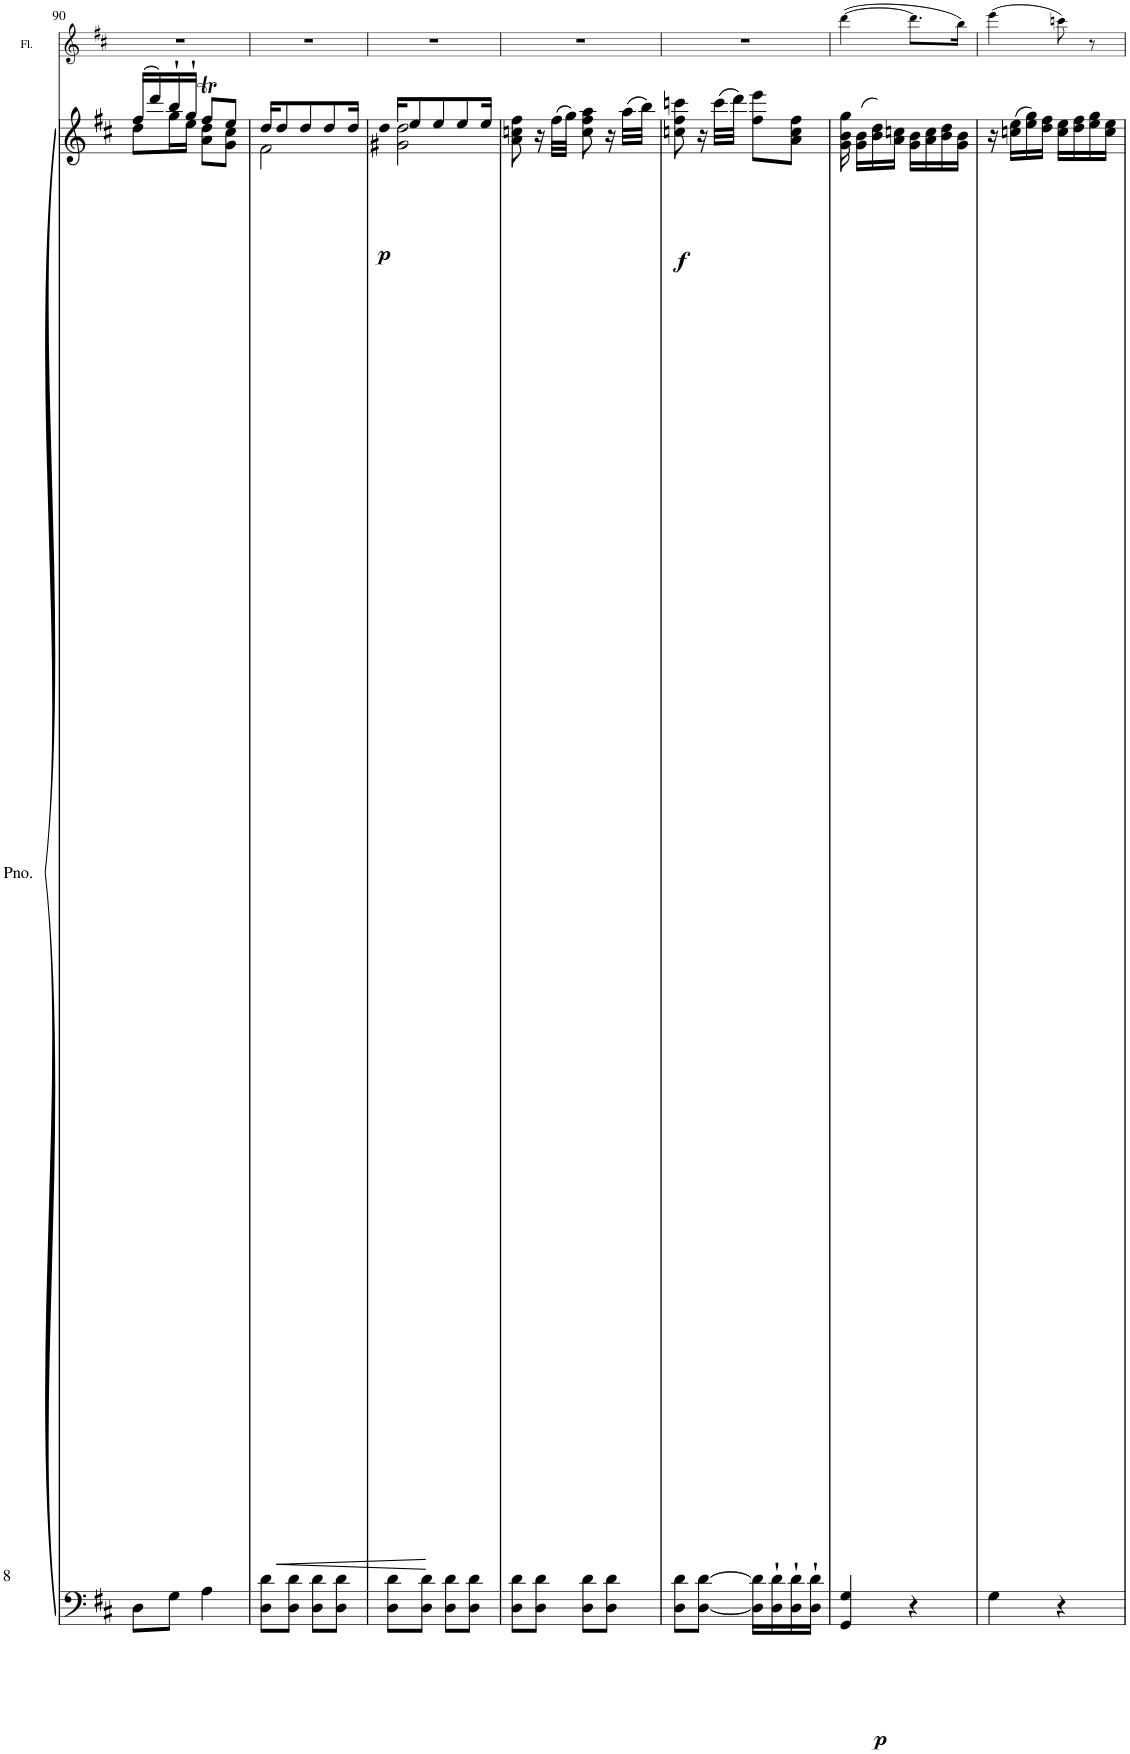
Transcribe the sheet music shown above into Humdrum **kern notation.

**kern	**kern	**dynam	**kern
*part2	*part2	*part2	*part1
*staff3	*staff2	*staff2/3	*staff1
*I"Piano	*	*	*I"Flute
*I'Pno.	*	*	*I'Fl.
!!LO:PB:g=z
*clefF4	*clefG2	*	*clefG2
*k[f#c#]	*k[f#c#]	*	*k[f#c#]
*M2/4	*M2/4	*	*M2/4
=90	=90	=90	=90
*	*^	*	*
8D\L	(16ff#/LL	8dd\L	.	2r
.	16ddd/)	.	.	.
8G\J	16bb`/	16gg\L	.	.
.	16gg`/JJ	16ee\JJ	.	.
4A\	8ff#t/L	8a\ 8dd\L	.	.
!	!	!	!LO:DY:b	!
.	8ee/J	8g\ 8cc#\J	p	.
=91	=91	=91	=91	=91
8D\ 8d\L	16dd/KL	2f#\	.	2r
!	!	!	!LO:HP:b	!
.	8dd/	.	<	.
8D\ 8d\J	.	.	.	.
.	8dd/	.	.	.
8D\ 8d\L	.	.	.	.
.	8dd/	.	.	.
8D\ 8d\J	.	.	.	.
.	16dd/Jk	.	.	.
*	*v	*v	*	*
.	.	[	.
=92	=92	=92	=92
*	*^	*	*
8D\ 8d\L	16ee/KL	2g#X\ 2dd\	.	2r
.	8ee/	.	.	.
8D\ 8d\J	.	.	.	.
.	8ee/	.	.	.
8D\ 8d\L	.	.	.	.
.	8ee/	.	.	.
8D\ 8d\J	.	.	.	.
!	!	!	!LO:DY:b	!
.	16ee/Jk	.	f	.
*	*v	*v	*	*
=93	=93	=93	=93
8D\ 8d\L	8a\ 8ccn\ 8ff#\	.	2r
8D\ 8d\J	16r	.	.
.	(32ff#\LLL	.	.
.	32gg\JJJ)	.	.
8D\ 8d\L	8cc\ 8ff#\ 8aa\	.	.
8D\ 8d\J	16r	.	.
.	(32aa\LLL	.	.
.	32bb\JJJ)	.	.
=94	=94	=94	=94
8D\ 8d\L	8ccn\ 8ff#\ 8cccn\	.	2r
[8D\ [8d\J	16r	.	.
.	(32ccc\LLL	.	.
.	32ddd\JJJ)	.	.
16D\] 16d\]LL	8ff#\ 8eee\L	.	.
16D\` 16d\`	.	.	.
16D\` 16d\`	8a\ 8cc\ 8ff#\J	.	.
16D\` 16d\`JJ	.	.	.
=95	=95	=95	=95
!	!	!LO:DY:b=2	!
4GG/ 4G/	16g\ 16b\ 16gg\	p	([4ddd\
.	(16g\ 16b\LL	.	.
.	16b\ 16dd\)	.	.
.	16a\ 16ccn\JJ	.	.
4r	16g\ 16b\LL	.	8.ddd\L]
.	16a\ 16cc\	.	.
.	16b\ 16dd\	.	.
.	16g\ 16b\JJ	.	16bb\Jk)
=96	=96	=96	=96
4G\	16r	.	(4eee\
.	(16ccn\ 16ee\LL	.	.
.	16ee\ 16gg\)	.	.
.	16dd\ 16ff#\JJ	.	.
4r	16cc\ 16ee\LL	.	8cccn\)
.	16dd\ 16ff#\	.	.
.	16ee\ 16gg\	.	8r
.	16cc\ 16ee\JJ	.	.
=	=	=	=
*-	*-	*-	*-
